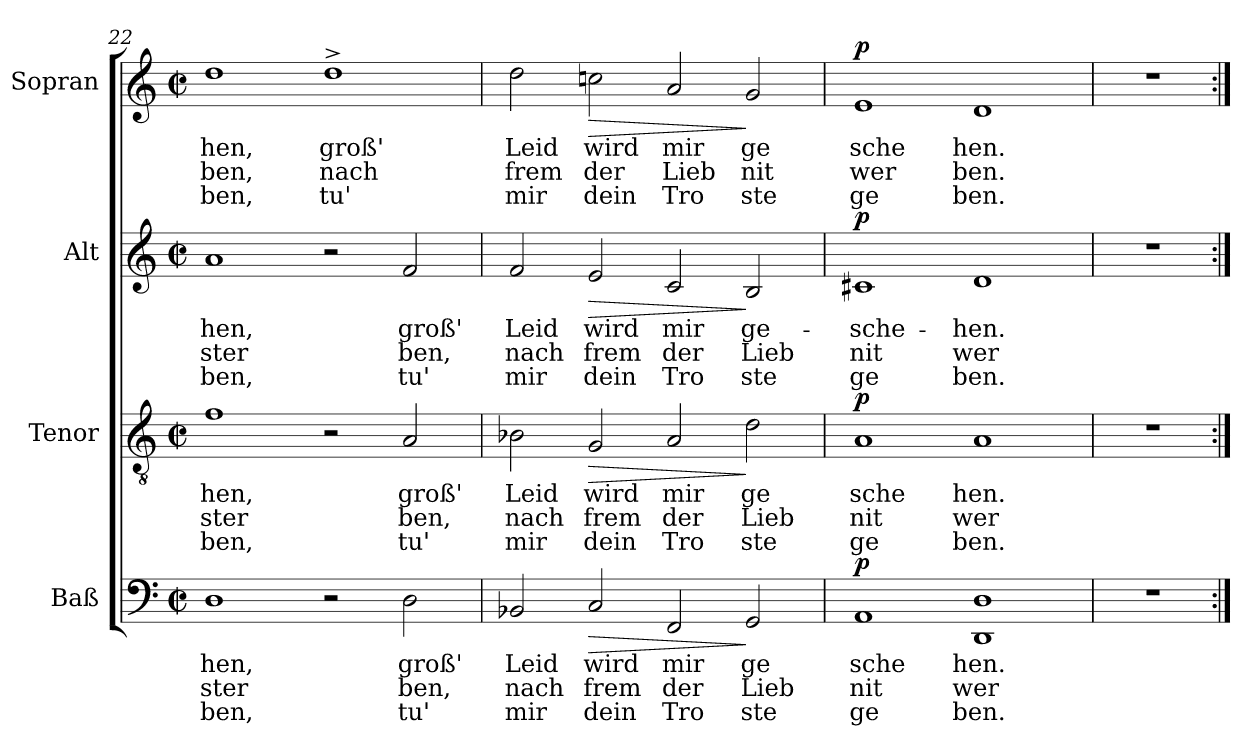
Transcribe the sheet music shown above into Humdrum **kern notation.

**kern	**text	**text	**text	**dynam	**kern	**text	**text	**text	**dynam	**kern	**text	**text	**text	**dynam	**kern	**text	**text	**text	**dynam
*part4	*part4	*part4	*part4	*part4	*part3	*part3	*part3	*part3	*part3	*part2	*part2	*part2	*part2	*part2	*part1	*part1	*part1	*part1	*part1
*staff4	*staff4	*staff4	*staff4	*staff4	*staff3	*staff3	*staff3	*staff3	*staff3	*staff2	*staff2	*staff2	*staff2	*staff2	*staff1	*staff1	*staff1	*staff1	*staff1
*I"Baß	*	*	*	*	*I"Tenor	*	*	*	*	*I"Alt	*	*	*	*	*I"Sopran	*	*	*	*
*I'B	*	*	*	*	*I'T	*	*	*	*	*I'A	*	*	*	*	*I'S	*	*	*	*
*clefF4	*	*	*	*	*clefGv2	*	*	*	*	*clefG2	*	*	*	*	*clefG2	*	*	*	*
*k[]	*	*	*	*	*k[]	*	*	*	*	*k[]	*	*	*	*	*k[]	*	*	*	*
*C:	*	*	*	*	*C:	*	*	*	*	*C:	*	*	*	*	*C:	*	*	*	*
*M2/2	*	*	*	*	*M2/2	*	*	*	*	*M2/2	*	*	*	*	*M2/2	*	*	*	*
*met(c|)	*	*	*	*	*met(c|)	*	*	*	*	*met(c|)	*	*	*	*	*met(c|)	*	*	*	*
=22	=22	=22	=22	=22	=22	=22	=22	=22	=22	=22	=22	=22	=22	=22	=22	=22	=22	=22	=22
!	!LO:LY:b:rj	!LO:LY:b:rj	!LO:LY:b:rj	!	!	!LO:LY:b:rj	!LO:LY:b:rj	!LO:LY:b:rj	!	!	!LO:LY:b:rj	!LO:LY:b:rj	!LO:LY:b:rj	!	!	!LO:LY:b:rj	!LO:LY:b:rj	!LO:LY:b:rj	!
1D	hen,	ster	ben,	.	1f	hen,	ster	ben,	.	1a	-hen,	ster	ben,	.	1dd	hen,	ben,	ben,	.
!	!	!	!	!	!	!	!	!	!	!	!	!	!	!	!	!LO:LY:b:rj	!LO:LY:b:rj	!LO:LY:b:rj	!
2r	.	.	.	.	2r	.	.	.	.	2r	.	.	.	.	1dd^>	groß'	nach	tu'	.
!	!LO:LY:b:rj	!LO:LY:b:rj	!LO:LY:b:rj	!	!	!LO:LY:b:rj	!LO:LY:b:rj	!LO:LY:b:rj	!	!	!LO:LY:b:rj	!LO:LY:b:rj	!LO:LY:b:rj	!	!	!	!	!	!
2D\	groß'	ben,	tu'	.	2A/	groß'	ben,	tu'	.	2f/	groß'	ben,	tu'	.	.	.	.	.	.
=23	=23	=23	=23	=23	=23	=23	=23	=23	=23	=23	=23	=23	=23	=23	=23	=23	=23	=23	=23
!	!LO:LY:b:rj	!LO:LY:b:rj	!LO:LY:b:rj	!	!	!LO:LY:b:rj	!LO:LY:b:rj	!LO:LY:b:rj	!	!	!LO:LY:b:rj	!LO:LY:b:rj	!LO:LY:b:rj	!	!	!LO:LY:b:rj	!LO:LY:b:rj	!LO:LY:b:rj	!
2BB-X/	Leid	nach	mir	.	2B-X\	Leid	nach	mir	.	2f/	Leid	nach	mir	.	2dd\	Leid	frem	mir	.
!	!LO:LY:b:rj	!LO:LY:b:rj	!LO:LY:b:rj	!LO:HP:b	!	!LO:LY:b:rj	!LO:LY:b:rj	!LO:LY:b:rj	!LO:HP:b	!	!LO:LY:b:rj	!LO:LY:b:rj	!LO:LY:b:rj	!LO:HP:b	!	!LO:LY:b:rj	!LO:LY:b:rj	!LO:LY:b:rj	!LO:HP:b
2C/	wird	frem	dein	>	2G/	wird	frem	dein	>	2e/	wird	frem	dein	>	2ccn\	wird	der	dein	>
!	!LO:LY:b:rj	!LO:LY:b:rj	!LO:LY:b:rj	!	!	!LO:LY:b:rj	!LO:LY:b:rj	!LO:LY:b:rj	!	!	!LO:LY:b:rj	!LO:LY:b:rj	!LO:LY:b:rj	!	!	!LO:LY:b:rj	!LO:LY:b:rj	!LO:LY:b:rj	!
2FF/	mir	der	Tro	.	2A/	mir	der	Tro	.	2c/	mir	der	Tro	.	2a/	mir	Lieb	Tro	.
!	!LO:LY:b:rj	!LO:LY:b:rj	!LO:LY:b:rj	!	!	!LO:LY:b:rj	!LO:LY:b:rj	!LO:LY:b:rj	!	!	!LO:LY:b:rj	!LO:LY:b:rj	!LO:LY:b:rj	!	!	!LO:LY:b:rj	!LO:LY:b:rj	!LO:LY:b:rj	!
2GG/	ge	Lieb	ste	]	2d\	ge	Lieb	ste	]	2B/	ge-	Lieb	ste	]	2g/	ge	nit	ste	]
=24	=24	=24	=24	=24	=24	=24	=24	=24	=24	=24	=24	=24	=24	=24	=24	=24	=24	=24	=24
!	!LO:LY:b:rj	!LO:LY:b:rj	!LO:LY:b:rj	!LO:DY:a	!	!LO:LY:b:rj	!LO:LY:b:rj	!LO:LY:b:rj	!LO:DY:a	!	!LO:LY:b:rj	!LO:LY:b:rj	!LO:LY:b:rj	!LO:DY:a	!	!LO:LY:b:rj	!LO:LY:b:rj	!LO:LY:b:rj	!LO:DY:a
1AA	sche	nit	ge	p	1A	sche	nit	ge	p	1c#X	-sche-	nit	ge	p	1e	sche	wer	ge	p
!	!LO:LY:b:rj	!LO:LY:b:rj	!LO:LY:b:rj	!	!	!LO:LY:b:rj	!LO:LY:b:rj	!LO:LY:b:rj	!	!	!LO:LY:b:rj	!LO:LY:b:rj	!LO:LY:b:rj	!	!	!LO:LY:b:rj	!LO:LY:b:rj	!LO:LY:b:rj	!
1DD 1D	hen.	wer	ben.	.	1A	hen.	wer	ben.	.	1d	-hen.	wer	ben.	.	1d	hen.	ben.	ben.	.
=25	=25	=25	=25	=25	=25	=25	=25	=25	=25	=25	=25	=25	=25	=25	=25	=25	=25	=25	=25
1r	.	.	.	.	1r	.	.	.	.	1r	.	.	.	.	1r	.	.	.	.
=:|!	=:|!	=:|!	=:|!	=:|!	=:|!	=:|!	=:|!	=:|!	=:|!	=:|!	=:|!	=:|!	=:|!	=:|!	=:|!	=:|!	=:|!	=:|!	=:|!
*-	*-	*-	*-	*-	*-	*-	*-	*-	*-	*-	*-	*-	*-	*-	*-	*-	*-	*-	*-
